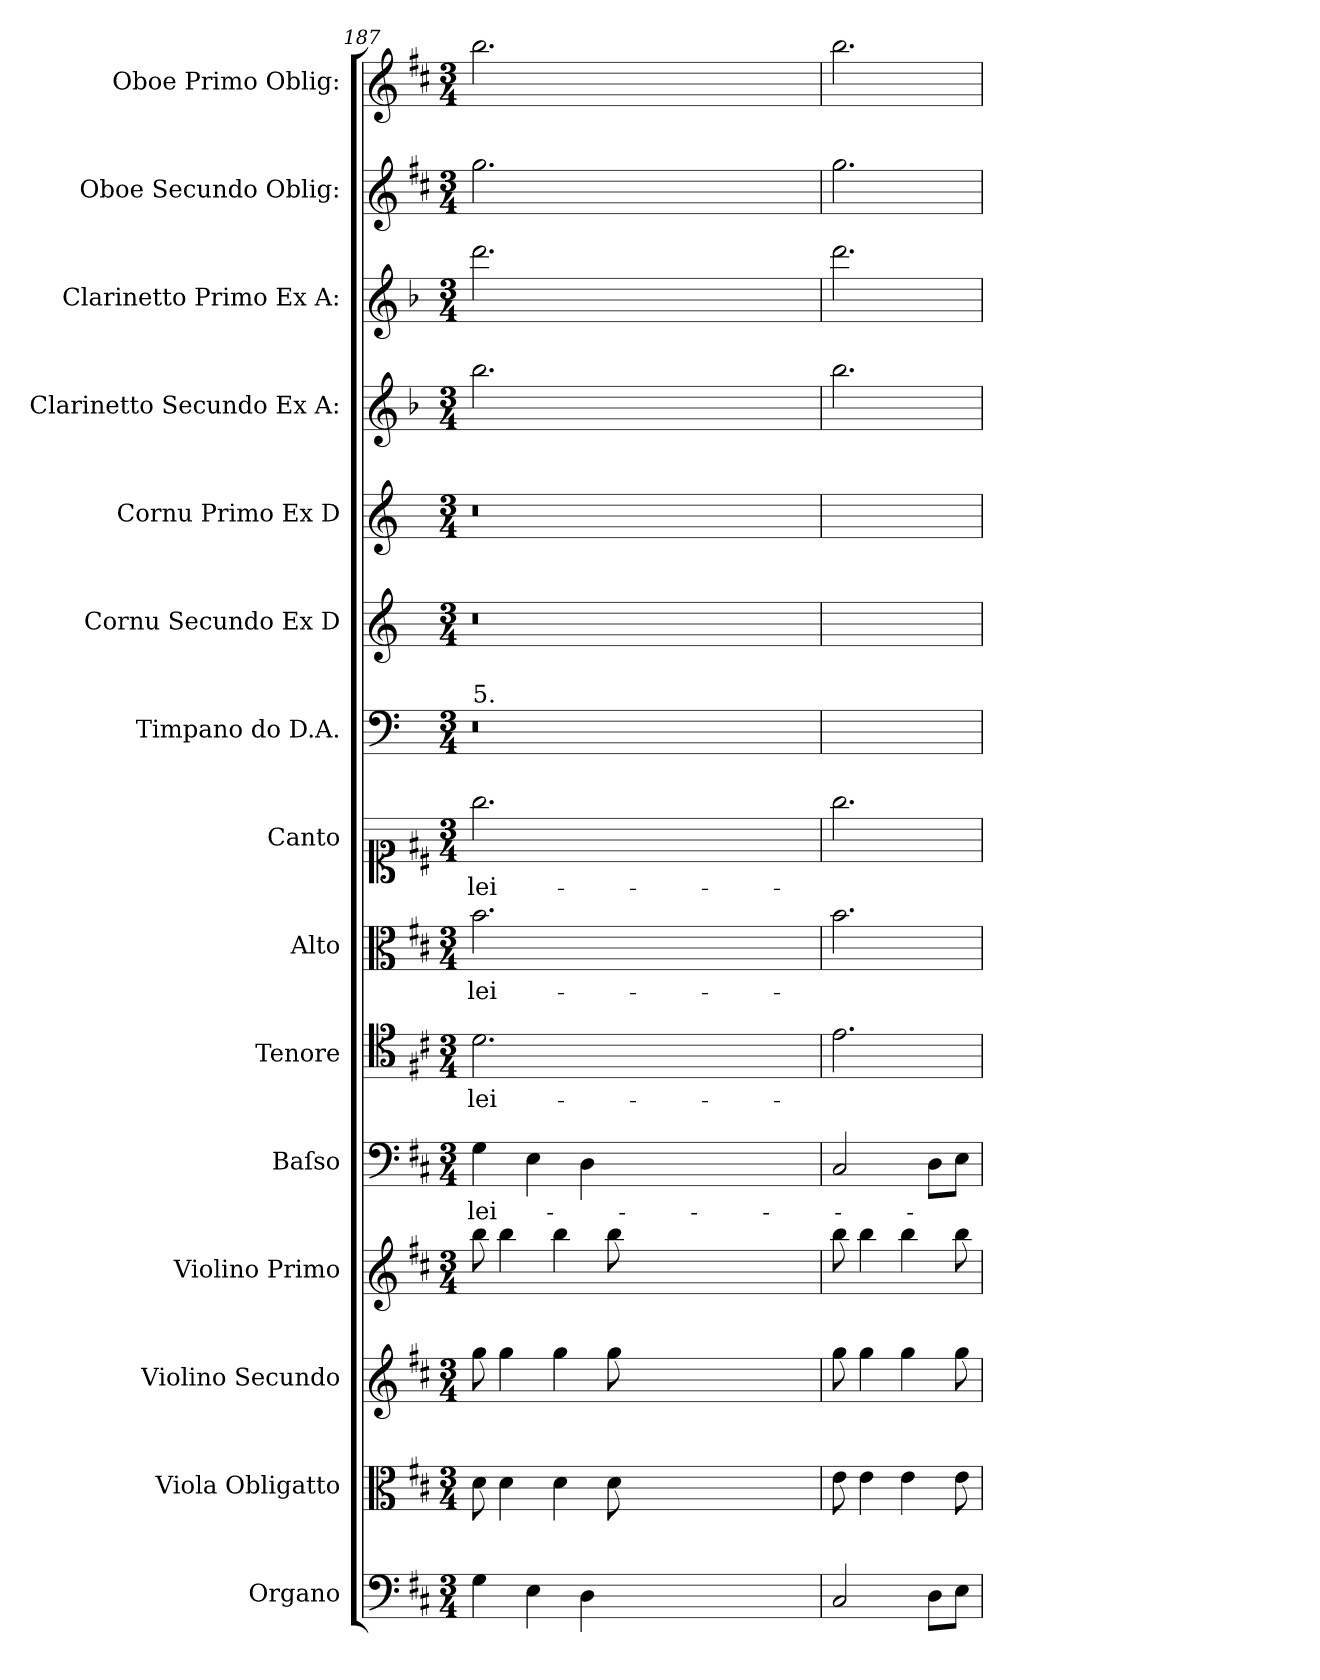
**kern	**kern	**kern	**kern	**kern	**text	**kern	**text	**kern	**text	**kern	**text	**kern	**kern	**kern	**kern	**kern	**kern	**kern
*part15	*part14	*part13	*part12	*part11	*part11	*part10	*part10	*part9	*part9	*part8	*part8	*part7	*part6	*part5	*part4	*part3	*part2	*part1
*staff15	*staff14	*staff13	*staff12	*staff11	*staff11	*staff10	*staff10	*staff9	*staff9	*staff8	*staff8	*staff7	*staff6	*staff5	*staff4	*staff3	*staff2	*staff1
*I"Organo	*I"Viola Obligatto	*I"Violino Secundo	*I"Violino Primo	*I"Baſso	*	*I"Tenore	*	*I"Alto	*	*I"Canto	*	*I"Timpano do D.A.	*I"Cornu Secundo Ex D	*I"Cornu Primo Ex D	*I"Clarinetto Secundo Ex A:	*I"Clarinetto Primo Ex A:	*I"Oboe Secundo Oblig:	*I"Oboe Primo Oblig:
*I'org	*I'vla obl	*I'vl 2	*I'vl 1	*I'B	*	*I'T	*	*I'A	*	*	*	*I'timp	*	*	*I'cl 2 in A	*I'cl 1 in A	*I'ob 2	*I'ob 1
*clefF4	*clefC3	*clefG2	*clefG2	*clefF4	*	*clefC4	*	*clefC3	*	*clefC1	*	*clefF4	*clefG2	*clefG2	*clefG2	*clefG2	*clefG2	*clefG2
*	*	*	*	*	*	*	*	*	*	*	*	*	*ITrd-1c-2	*ITrd-1c-2	*ITrd2c3	*ITrd2c3	*	*
*k[f#c#]	*k[f#c#]	*k[f#c#]	*k[f#c#]	*k[f#c#]	*	*k[f#c#]	*	*k[f#c#]	*	*k[f#c#]	*	*k[]	*k[f#c#]	*k[f#c#]	*k[f#c#]	*k[f#c#]	*k[f#c#]	*k[f#c#]
*M3/4	*M3/4	*M3/4	*M3/4	*M3/4	*	*M3/4	*	*M3/4	*	*M3/4	*	*M3/4	*M3/4	*M3/4	*M3/4	*M3/4	*M3/4	*M3/4
=187	=187	=187	=187	=187	=187	=187	=187	=187	=187	=187	=187	=187	=187	=187	=187	=187	=187	=187
!	!	!	!	!	!	!	!	!	!	!	!	!LO:TX:a:t=5.	!	!	!	!	!	!
4G\	8d\	8gg\	8bb\	4G\	-lei-	2.d\	-lei-	2.b\	-lei-	2.gg\	-lei-	0.r	0.r	0.r	2.gg\	2.bb\	2.gg\	2.bb\
.	4d\	4gg\	4bb\	.	.	.	.	.	.	.	.	.	.	.	.	.	.	.
4E\	.	.	.	4E\	.	.	.	.	.	.	.	.	.	.	.	.	.	.
.	4d\	4gg\	4bb\	.	.	.	.	.	.	.	.	.	.	.	.	.	.	.
4D\	.	.	.	4D\	.	.	.	.	.	.	.	.	.	.	.	.	.	.
.	8d\	8gg\	8bb\	.	.	.	.	.	.	.	.	.	.	.	.	.	.	.
0ryy	0ryy	0ryy	0ryy	0ryy	.	0ryy	.	0ryy	.	0ryy	.	.	.	.	0ryy	0ryy	0ryy	0ryy
4ryy	4ryy	4ryy	4ryy	4ryy	.	4ryy	.	4ryy	.	4ryy	.	.	.	.	4ryy	4ryy	4ryy	4ryy
=188	=188	=188	=188	=188	=188	=188	=188	=188	=188	=188	=188	=188	=188	=188	=188	=188	=188	=188
2C#/	8e\	8gg\	8bb\	2C#/	.	2.e\	.	2.b\	.	2.gg\	.	2.ryy	2.ryy	2.ryy	2.gg\	2.bb\	2.gg\	2.bb\
.	4e\	4gg\	4bb\	.	.	.	.	.	.	.	.	.	.	.	.	.	.	.
.	4e\	4gg\	4bb\	.	.	.	.	.	.	.	.	.	.	.	.	.	.	.
8D\L	.	.	.	8D\L	.	.	.	.	.	.	.	.	.	.	.	.	.	.
8E\J	8e\	8gg\	8bb\	8E\J	.	.	.	.	.	.	.	.	.	.	.	.	.	.
=	=	=	=	=	=	=	=	=	=	=	=	=	=	=	=	=	=	=
*-	*-	*-	*-	*-	*-	*-	*-	*-	*-	*-	*-	*-	*-	*-	*-	*-	*-	*-
